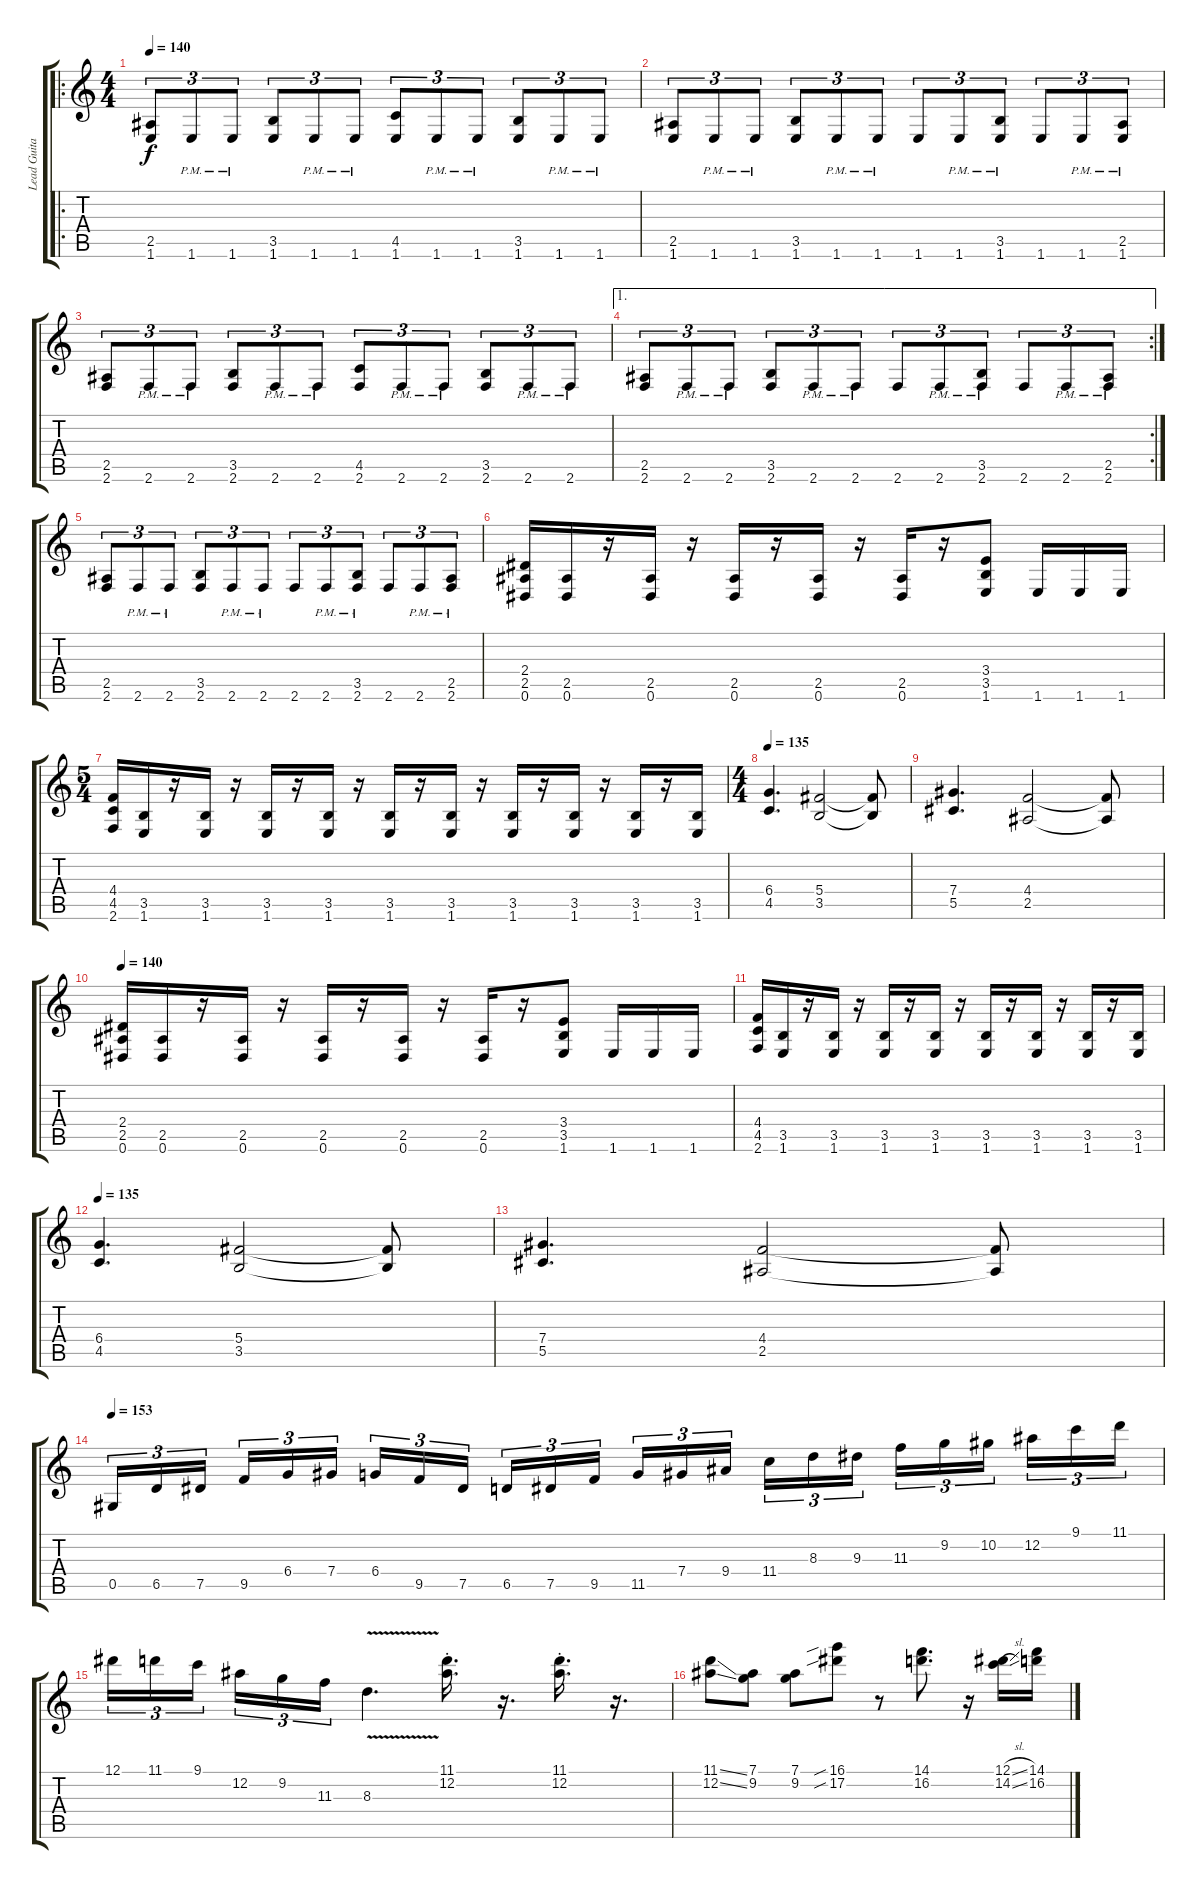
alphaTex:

\track ("Lead Guitar" "Lead Guita") {instrument distortionguitar}
\staff {score tabs}
\tuning (Eb4 Bb3 Gb3 Db3 Ab2 Eb2) {hide}
\ro
\ts (4 4)
\tempo 140
\clef g2
\ks c
(2.5 1.6).8{tu (3 2) dy f} 1.6{pm}.8{tu (3 2)} 1.6{pm}.8{tu (3 2)} (3.5 1.6).8{tu (3 2)} 1.6{pm}.8{tu (3 2)} 1.6{pm}.8{tu (3 2)} (4.5 1.6).8{tu (3 2)} 1.6{pm}.8{tu (3 2)} 1.6{pm}.8{tu (3 2)} (3.5 1.6).8{tu (3 2)} 1.6{pm}.8{tu (3 2)} 1.6{pm}.8{tu (3 2)} |
(2.5 1.6).8{tu (3 2)} 1.6{pm}.8{tu (3 2)} 1.6{pm}.8{tu (3 2)} (3.5 1.6).8{tu (3 2)} 1.6{pm}.8{tu (3 2)} 1.6{pm}.8{tu (3 2)} 1.6.8{tu (3 2)} 1.6{pm}.8{tu (3 2)} (3.5 1.6{pm}).8{tu (3 2)} 1.6.8{tu (3 2)} 1.6{pm}.8{tu (3 2)} (2.5 1.6{pm}).8{tu (3 2)} |
(2.5 2.6).8{tu (3 2)} 2.6{pm}.8{tu (3 2)} 2.6{pm}.8{tu (3 2)} (3.5 2.6).8{tu (3 2)} 2.6{pm}.8{tu (3 2)} 2.6{pm}.8{tu (3 2)} (4.5 2.6).8{tu (3 2)} 2.6{pm}.8{tu (3 2)} 2.6{pm}.8{tu (3 2)} (3.5 2.6).8{tu (3 2)} 2.6{pm}.8{tu (3 2)} 2.6{pm}.8{tu (3 2)} |
\ae 1
\rc 2
(2.5 2.6).8{tu (3 2)} 2.6{pm}.8{tu (3 2)} 2.6{pm}.8{tu (3 2)} (3.5 2.6).8{tu (3 2)} 2.6{pm}.8{tu (3 2)} 2.6{pm}.8{tu (3 2)} 2.6.8{tu (3 2)} 2.6{pm}.8{tu (3 2)} (3.5 2.6{pm}).8{tu (3 2)} 2.6.8{tu (3 2)} 2.6{pm}.8{tu (3 2)} (2.5 2.6{pm}).8{tu (3 2)} |
(2.5 2.6).8{tu (3 2)} 2.6{pm}.8{tu (3 2)} 2.6{pm}.8{tu (3 2)} (3.5 2.6).8{tu (3 2)} 2.6{pm}.8{tu (3 2)} 2.6{pm}.8{tu (3 2)} 2.6.8{tu (3 2)} 2.6{pm}.8{tu (3 2)} (3.5 2.6{pm}).8{tu (3 2)} 2.6.8{tu (3 2)} 2.6{pm}.8{tu (3 2)} (2.5 2.6{pm}).8{tu (3 2)} |
(2.4 2.5 0.6).16 (2.5 0.6).16 r.16 (2.5 0.6).16 r.16 (2.5 0.6).16 r.16 (2.5 0.6).16 r.16 (2.5 0.6).16 r.16 (3.4 3.5 1.6).8 1.6.16 1.6.16 1.6.16 |
\ts (5 4)
(4.4 4.5 2.6).16 (3.5 1.6).16 r.16 (3.5 1.6).16 r.16 (3.5 1.6).16 r.16 (3.5 1.6).16 r.16 (3.5 1.6).16 r.16 (3.5 1.6).16 r.16 (3.5 1.6).16 r.16 (3.5 1.6).16 r.16 (3.5 1.6).16 r.16 (3.5 1.6).16 |
\ts (4 4)
\tempo 135
(6.4 4.5).4{d} (5.4 3.5).2 (5.4{t} 3.5{t}).8 |
(7.4 5.5).4{d} (4.4 2.5).2 (4.4{t} 2.5{t}).8 |
\tempo 140
(2.4 2.5 0.6).16 (2.5 0.6).16 r.16 (2.5 0.6).16 r.16 (2.5 0.6).16 r.16 (2.5 0.6).16 r.16 (2.5 0.6).16 r.16 (3.4 3.5 1.6).8 1.6.16 1.6.16 1.6.16 |
(4.4 4.5 2.6).16 (3.5 1.6).16 r.16 (3.5 1.6).16 r.16 (3.5 1.6).16 r.16 (3.5 1.6).16 r.16 (3.5 1.6).16 r.16 (3.5 1.6).16 r.16 (3.5 1.6).16 r.16 (3.5 1.6).16 |
\tempo 135
(6.4 4.5).4{d} (5.4 3.5).2 (5.4{t} 3.5{t}).8 |
(7.4 5.5).4{d} (4.4 2.5).2 (4.4{t} 2.5{t}).8 |
\tempo 153
0.5.16{tu (3 2)} 6.5.16{tu (3 2)} 7.5.16{tu (3 2) beam splitsecondary} 9.5.16{tu (3 2)} 6.4.16{tu (3 2)} 7.4.16{tu (3 2)} 6.4.16{tu (3 2)} 9.5.16{tu (3 2)} 7.5.16{tu (3 2) beam splitsecondary} 6.5.16{tu (3 2)} 7.5.16{tu (3 2)} 9.5.16{tu (3 2)} 11.5.16{tu (3 2)} 7.4.16{tu (3 2)} 9.4.16{tu (3 2) beam splitsecondary} 11.4.16{tu (3 2)} 8.3.16{tu (3 2)} 9.3.16{tu (3 2)} 11.3.16{tu (3 2)} 9.2.16{tu (3 2)} 10.2.16{tu (3 2) beam splitsecondary} 12.2.16{tu (3 2)} 9.1.16{tu (3 2)} 11.1.16{tu (3 2)} |
12.1.16{tu (3 2)} 11.1.16{tu (3 2)} 9.1.16{tu (3 2) beam splitsecondary} 12.2.16{tu (3 2)} 9.2.16{tu (3 2)} 11.3.16{tu (3 2)} 8.3{v}.4{d} (11.1{st} 12.2{st}).16{d} r.16{d} (11.1{st} 12.2{st}).16{d} r.16{d} |
(11.1{ss} 12.2{ss}).8 (7.1 9.2).8 (7.1 9.2).8 (16.1{sib} 17.2{sib}).8 r.8 (14.1 16.2).8{d} r.16 (12.1{sl} 14.2{sl}).16 (14.1{sl} 16.2{sl}).16
